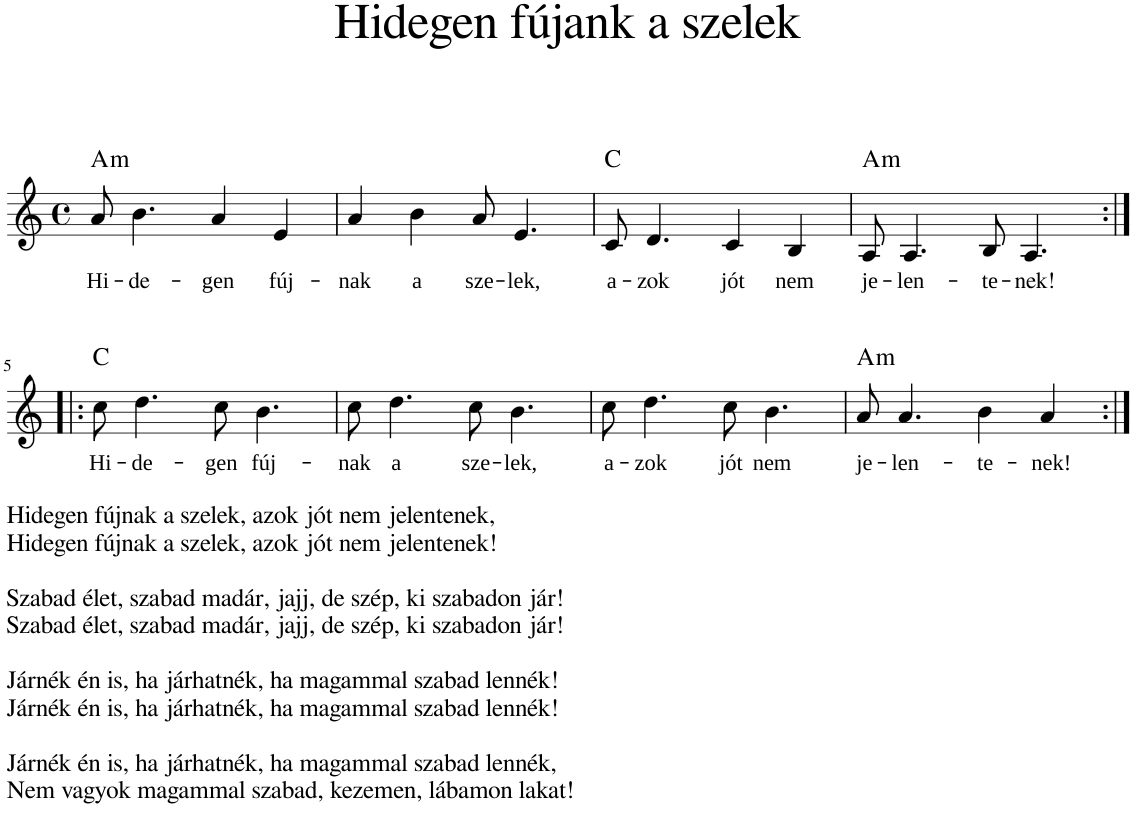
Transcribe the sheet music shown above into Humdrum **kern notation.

**kern	**text	**harte
*part1	*part1	*part1
*staff1	*staff1	*
*I"Piano	*	*
*I'Pno	*	*
*clefG2	*	*
*k[]	*	*
*M4/4	*	*
*met(c)	*	*
=1	=1	=1
!	!LO:LY:b	!LO:H:kt=m
8a/	Hi-	A:min
!	!LO:LY:b	!
4.b\	-de-	.
!	!LO:LY:b	!
4a/	-gen	.
!	!LO:LY:b	!
4e/	fúj-	.
=2	=2	=2
!	!LO:LY:b	!
4a/	-nak	.
!	!LO:LY:b	!
4b\	a	.
!	!LO:LY:b	!
8a/	sze-	.
!	!LO:LY:b	!
4.e/	-lek,	.
=3	=3	=3
!	!LO:LY:b	!LO:H:kt=N.C.
8c/	a-	N
!	!LO:LY:b	!
4.d/	-zok	.
!	!LO:LY:b	!
4c/	jót	.
!	!LO:LY:b	!
4B/	nem	.
=4	=4	=4
!	!LO:LY:b	!LO:H:kt=m
8A/	je-	A:min
!	!LO:LY:b	!
4.A/	-len-	.
!	!LO:LY:b	!
8B/	-te-	.
!	!LO:LY:b	!
4.A/	-nek!	.
!!LO:LB:g=z
=5:|!|:	=5:|!|:	=5:|!|:
!LO:TX:b:t=Hidegen fújnak a szelek, azok jót nem jelentenek,	!	!
!LO:TX:b:t=Hidegen fújnak a szelek, azok jót nem jelentenek!	!	!
!LO:TX:b:t=Szabad élet, szabad madár, jajj, de szép, ki szabadon jár!	!	!
!LO:TX:b:t=Szabad élet, szabad madár, jajj, de szép, ki szabadon jár!	!	!
!LO:TX:b:t=Járnék én is, ha járhatnék, ha magammal szabad lennék!	!	!
!LO:TX:b:t=Járnék én is, ha járhatnék, ha magammal szabad lennék!	!	!
!LO:TX:b:t=Járnék én is, ha járhatnék, ha magammal szabad lennék,	!	!
!LO:TX:b:t=Nem vagyok magammal szabad, kezemen, lábamon lakat!	!	!
!	!LO:LY:b	!LO:H:kt=N.C.
8cc\	Hi-	N
!	!LO:LY:b	!
4.dd\	-de-	.
!	!LO:LY:b	!
8cc\	-gen	.
!	!LO:LY:b	!
4.b\	fúj-	.
=6	=6	=6
!	!LO:LY:b	!
8cc\	-nak	.
!	!LO:LY:b	!
4.dd\	a	.
!	!LO:LY:b	!
8cc\	sze-	.
!	!LO:LY:b	!
4.b\	-lek,	.
=7	=7	=7
!	!LO:LY:b	!
8cc\	a-	.
!	!LO:LY:b	!
4.dd\	-zok	.
!	!LO:LY:b	!
8cc\	jót	.
!	!LO:LY:b	!
4.b\	nem	.
=8	=8	=8
!	!LO:LY:b	!LO:H:kt=m
8a/	je-	A:min
!	!LO:LY:b	!
4.a/	-len-	.
!	!LO:LY:b	!
4b\	-te-	.
!	!LO:LY:b	!
4a/	-nek!	.
=:|!	=:|!	=:|!
*-	*-	*-
